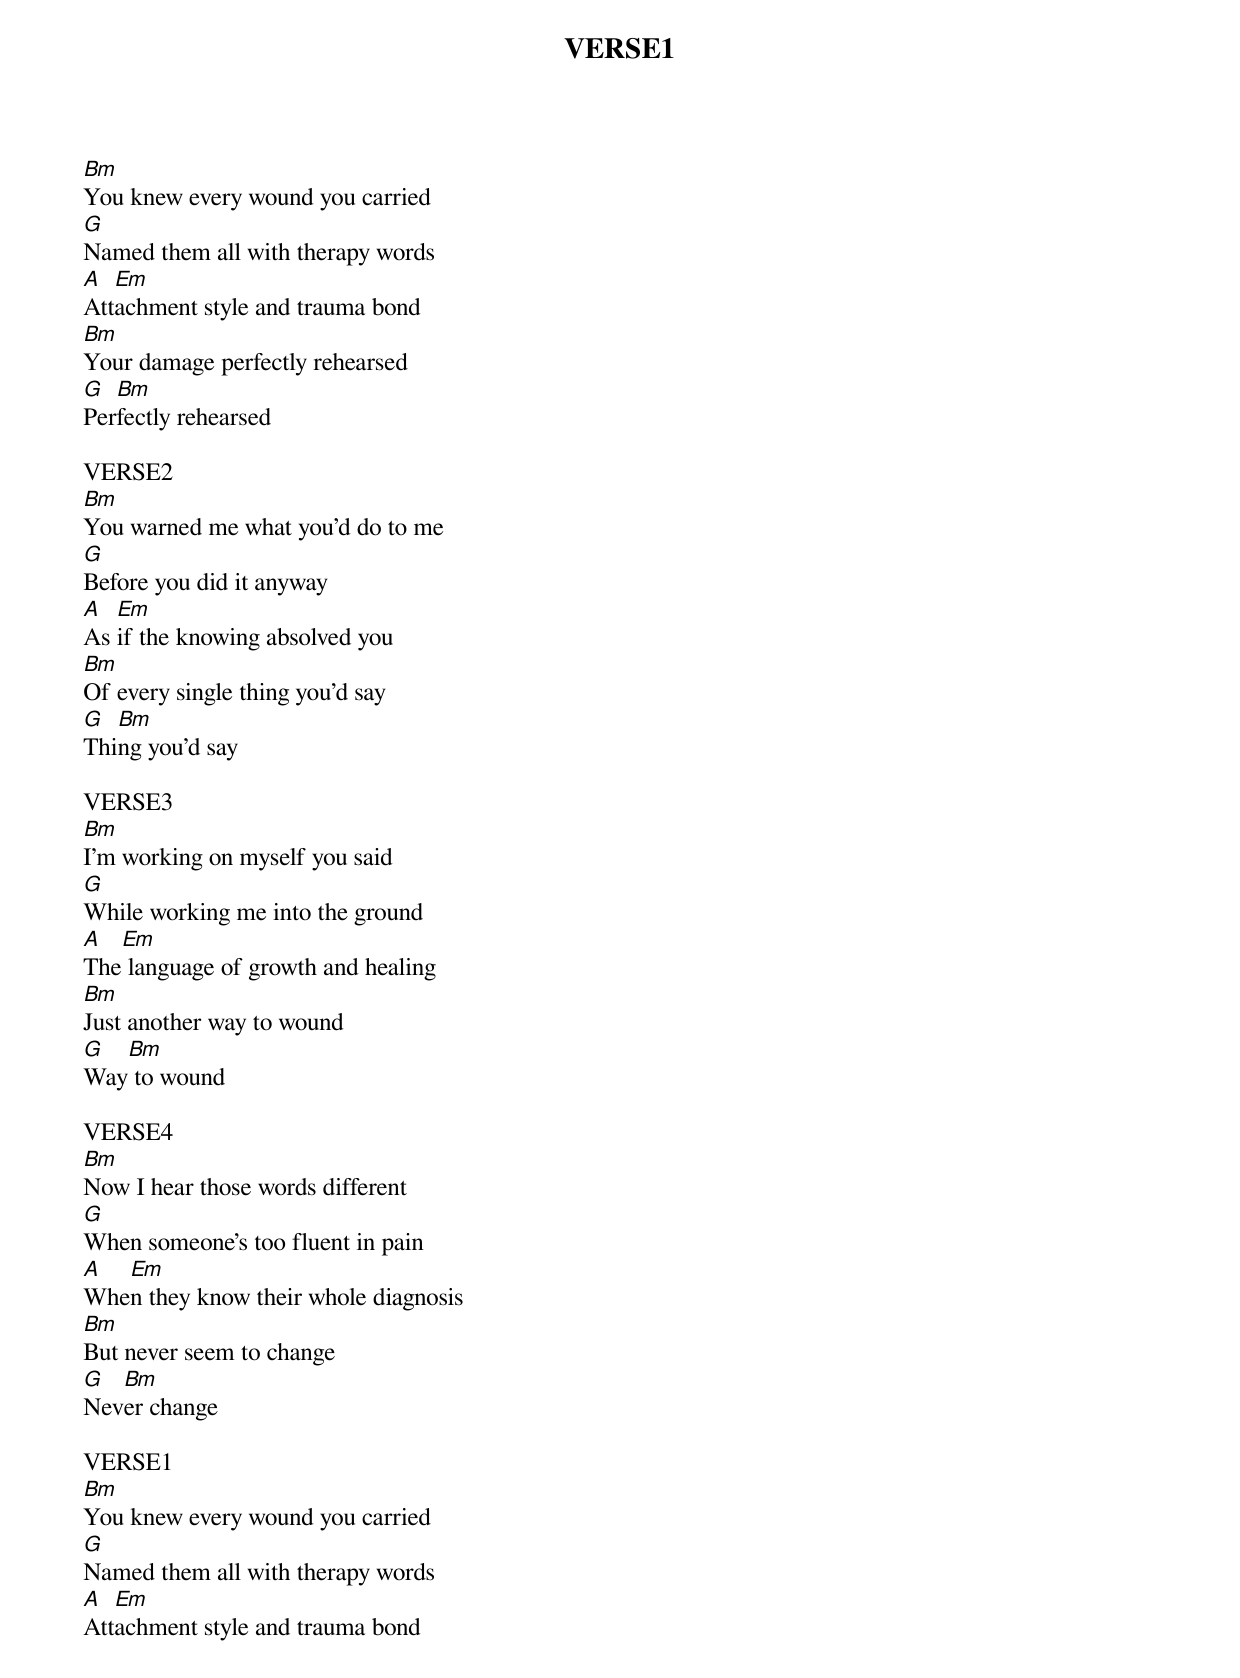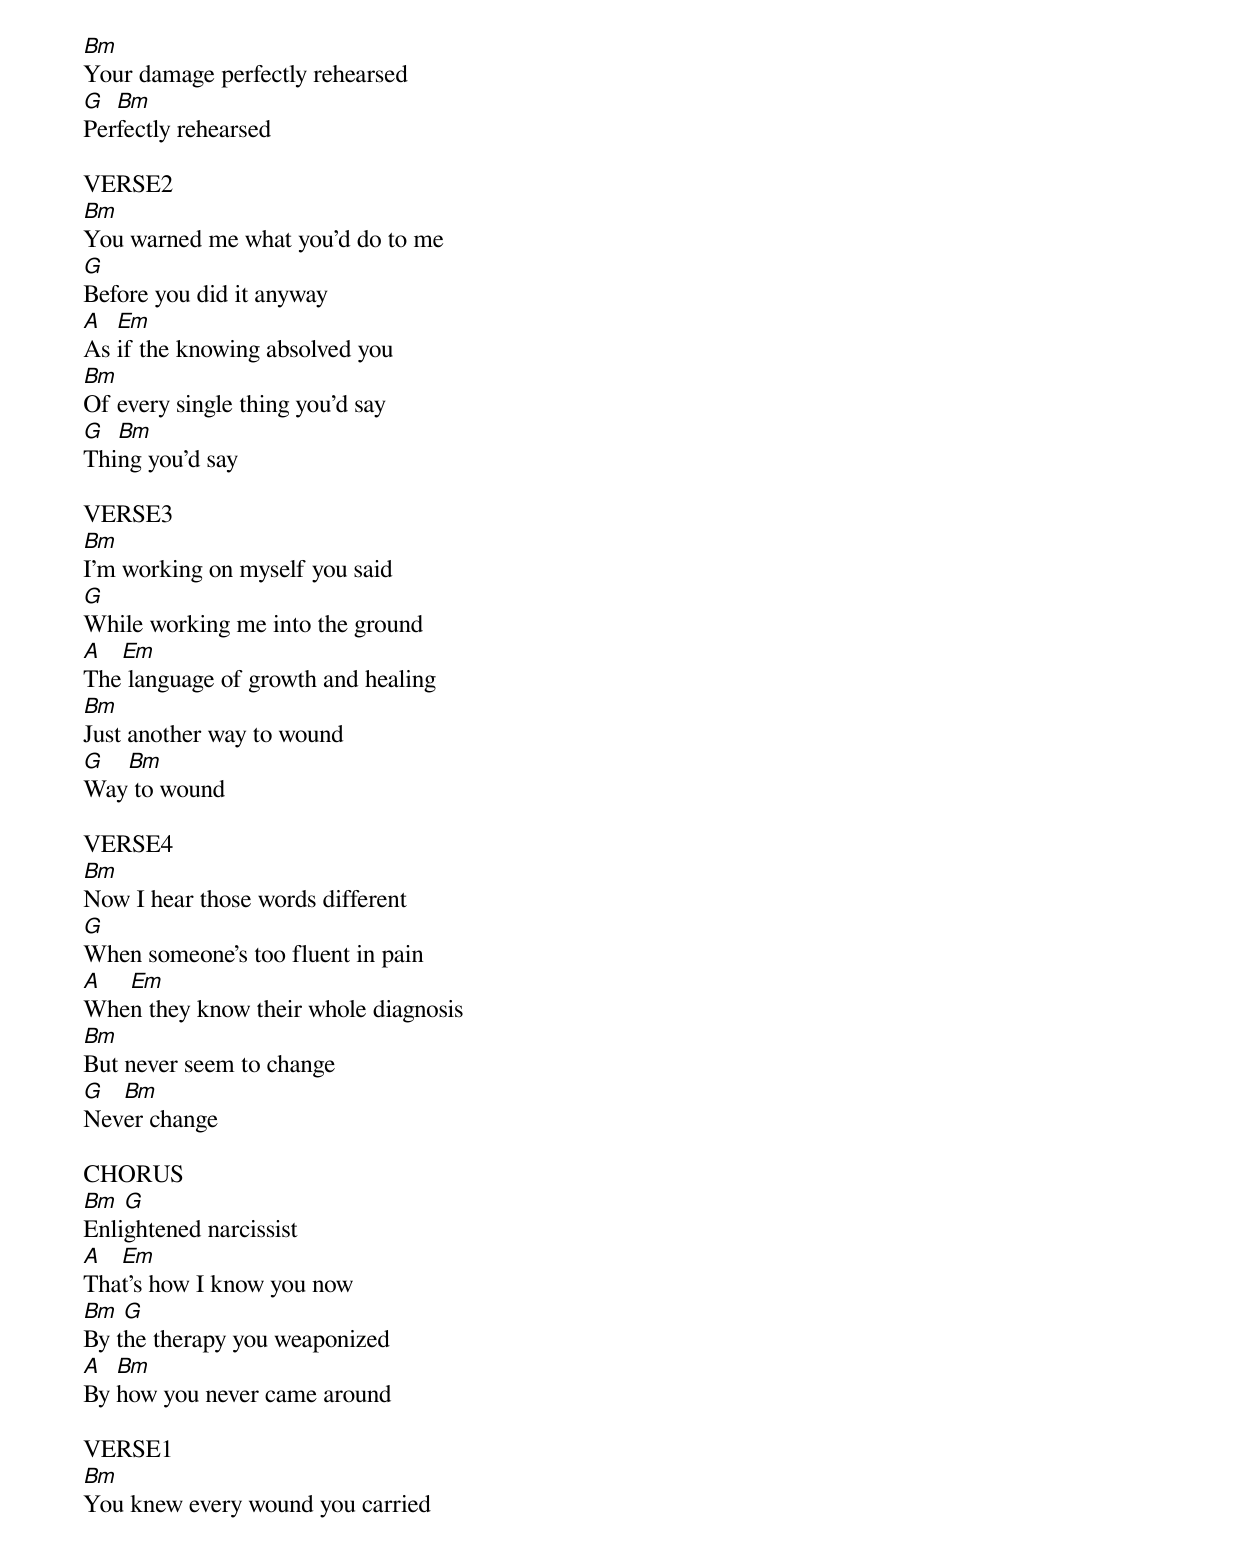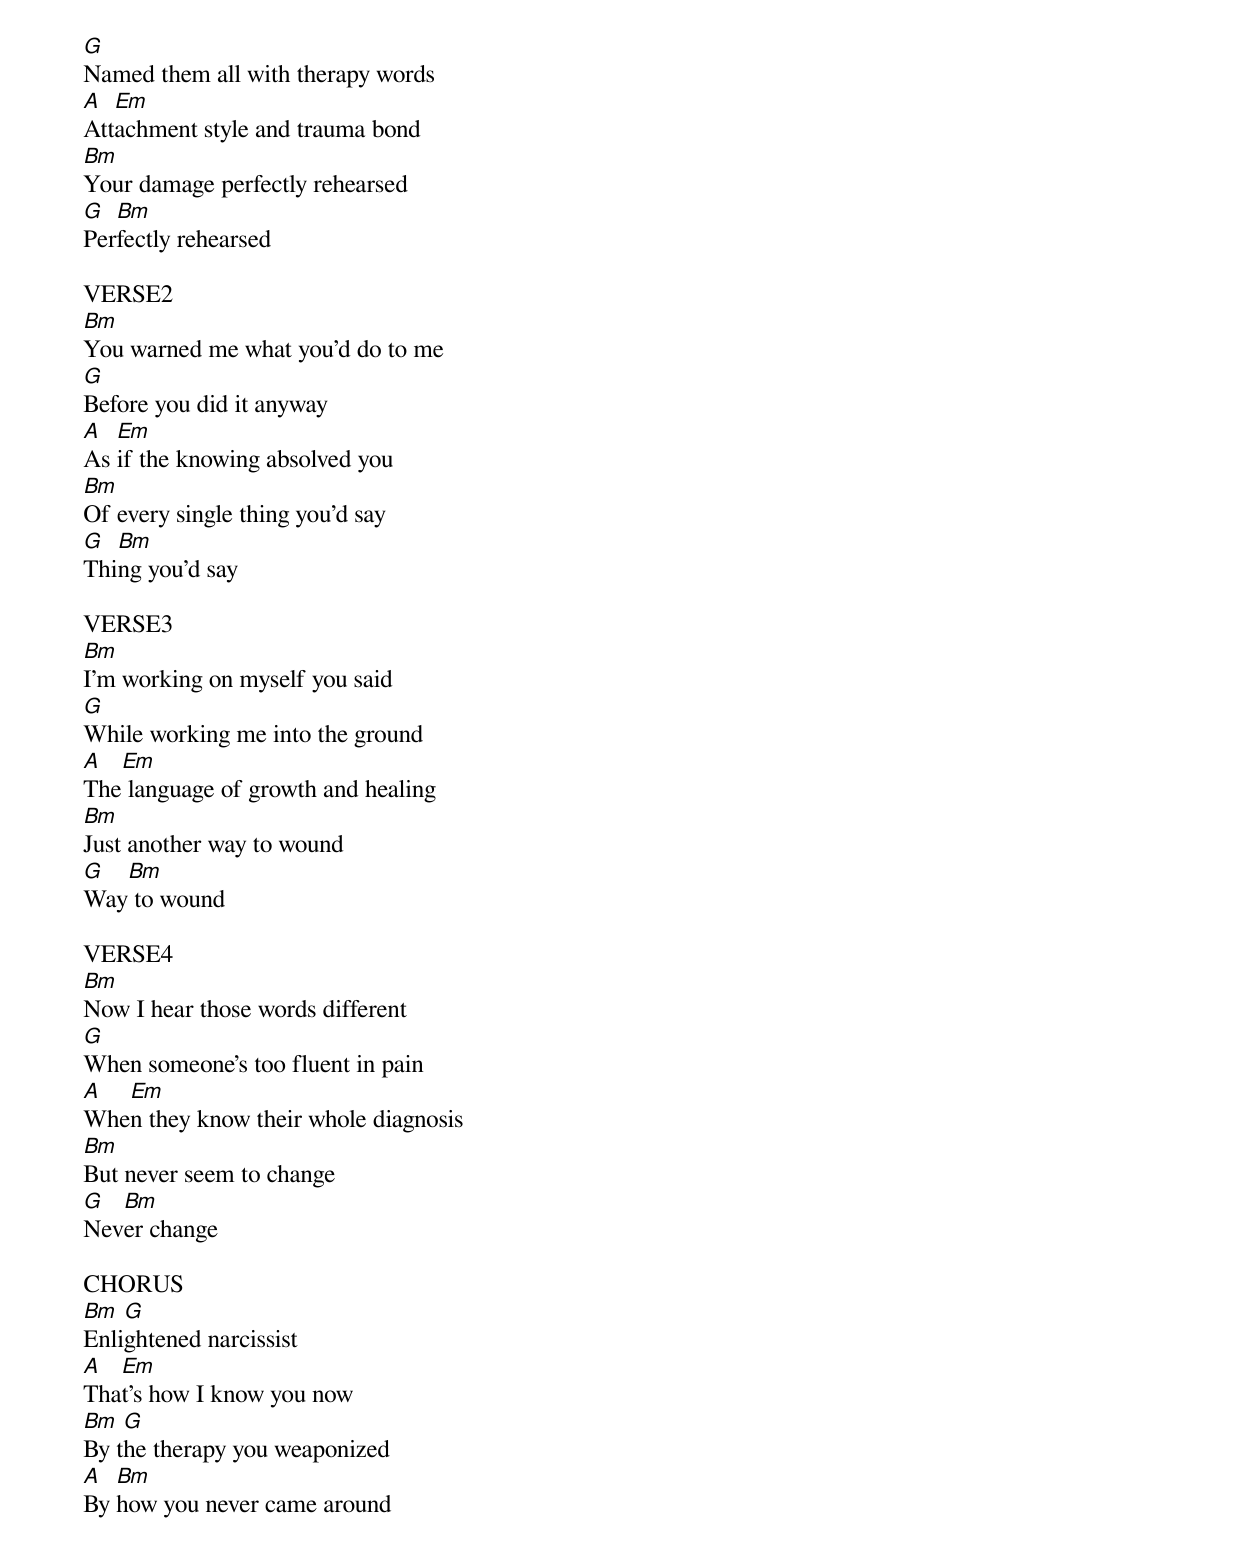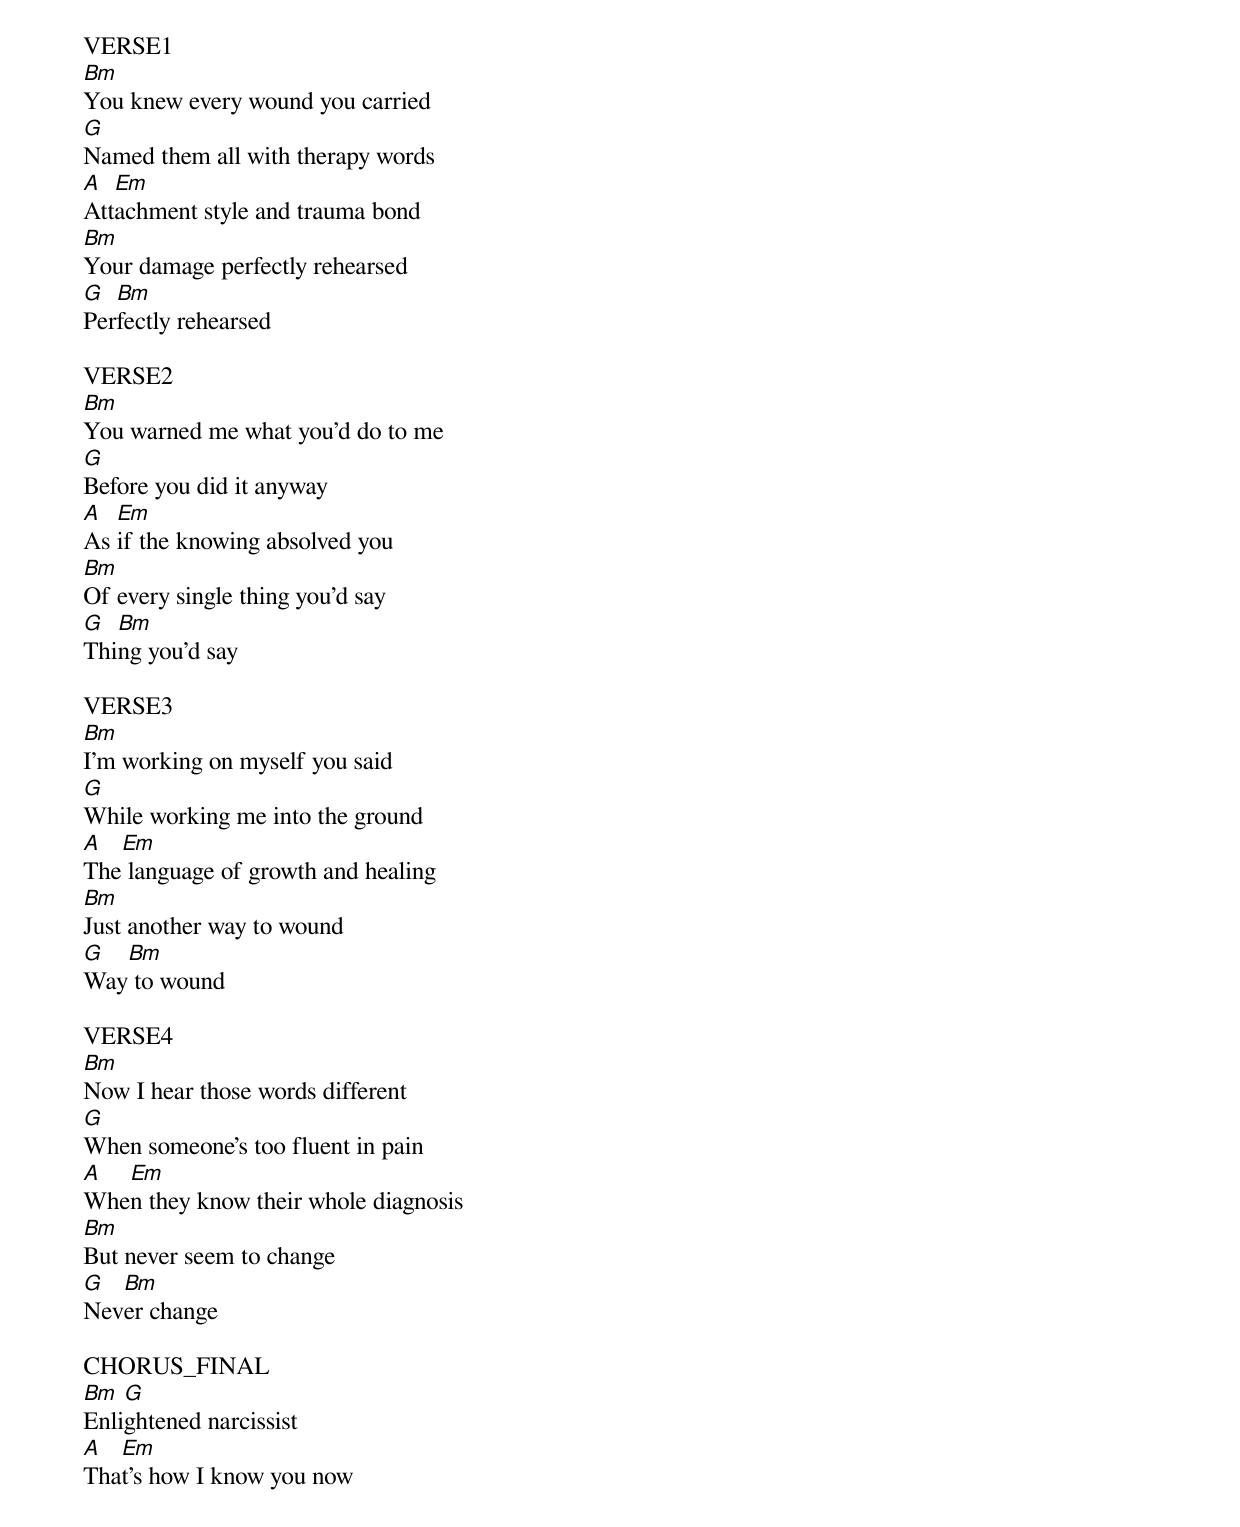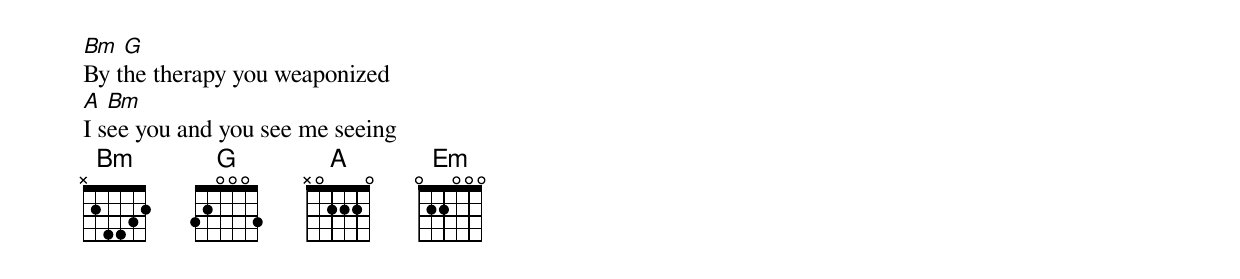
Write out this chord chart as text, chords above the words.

VERSE1
Bm
You knew every wound you carried
G
Named them all with therapy words
A  Em
Attachment style and trauma bond
Bm
Your damage perfectly rehearsed
G  Bm
Perfectly rehearsed

VERSE2
Bm
You warned me what you'd do to me
G
Before you did it anyway
A  Em
As if the knowing absolved you
Bm
Of every single thing you'd say
G  Bm
Thing you'd say

VERSE3
Bm
I'm working on myself you said
G
While working me into the ground
A  Em
The language of growth and healing
Bm
Just another way to wound
G  Bm
Way to wound

VERSE4
Bm
Now I hear those words different
G
When someone's too fluent in pain
A  Em
When they know their whole diagnosis
Bm
But never seem to change
G  Bm
Never change

VERSE1
Bm
You knew every wound you carried
G
Named them all with therapy words
A  Em
Attachment style and trauma bond
Bm
Your damage perfectly rehearsed
G  Bm
Perfectly rehearsed

VERSE2
Bm
You warned me what you'd do to me
G
Before you did it anyway
A  Em
As if the knowing absolved you
Bm
Of every single thing you'd say
G  Bm
Thing you'd say

VERSE3
Bm
I'm working on myself you said
G
While working me into the ground
A  Em
The language of growth and healing
Bm
Just another way to wound
G  Bm
Way to wound

VERSE4
Bm
Now I hear those words different
G
When someone's too fluent in pain
A  Em
When they know their whole diagnosis
Bm
But never seem to change
G  Bm
Never change

CHORUS
Bm  G
Enlightened narcissist
A  Em
That's how I know you now
Bm  G
By the therapy you weaponized
A  Bm
By how you never came around

VERSE1
Bm
You knew every wound you carried
G
Named them all with therapy words
A  Em
Attachment style and trauma bond
Bm
Your damage perfectly rehearsed
G  Bm
Perfectly rehearsed

VERSE2
Bm
You warned me what you'd do to me
G
Before you did it anyway
A  Em
As if the knowing absolved you
Bm
Of every single thing you'd say
G  Bm
Thing you'd say

VERSE3
Bm
I'm working on myself you said
G
While working me into the ground
A  Em
The language of growth and healing
Bm
Just another way to wound
G  Bm
Way to wound

VERSE4
Bm
Now I hear those words different
G
When someone's too fluent in pain
A  Em
When they know their whole diagnosis
Bm
But never seem to change
G  Bm
Never change

CHORUS
Bm  G
Enlightened narcissist
A  Em
That's how I know you now
Bm  G
By the therapy you weaponized
A  Bm
By how you never came around

VERSE1
Bm
You knew every wound you carried
G
Named them all with therapy words
A  Em
Attachment style and trauma bond
Bm
Your damage perfectly rehearsed
G  Bm
Perfectly rehearsed

VERSE2
Bm
You warned me what you'd do to me
G
Before you did it anyway
A  Em
As if the knowing absolved you
Bm
Of every single thing you'd say
G  Bm
Thing you'd say

VERSE3
Bm
I'm working on myself you said
G
While working me into the ground
A  Em
The language of growth and healing
Bm
Just another way to wound
G  Bm
Way to wound

VERSE4
Bm
Now I hear those words different
G
When someone's too fluent in pain
A  Em
When they know their whole diagnosis
Bm
But never seem to change
G  Bm
Never change

CHORUS_FINAL
Bm  G
Enlightened narcissist
A  Em
That's how I know you now
Bm  G
By the therapy you weaponized
A  Bm
I see you and you see me seeing
